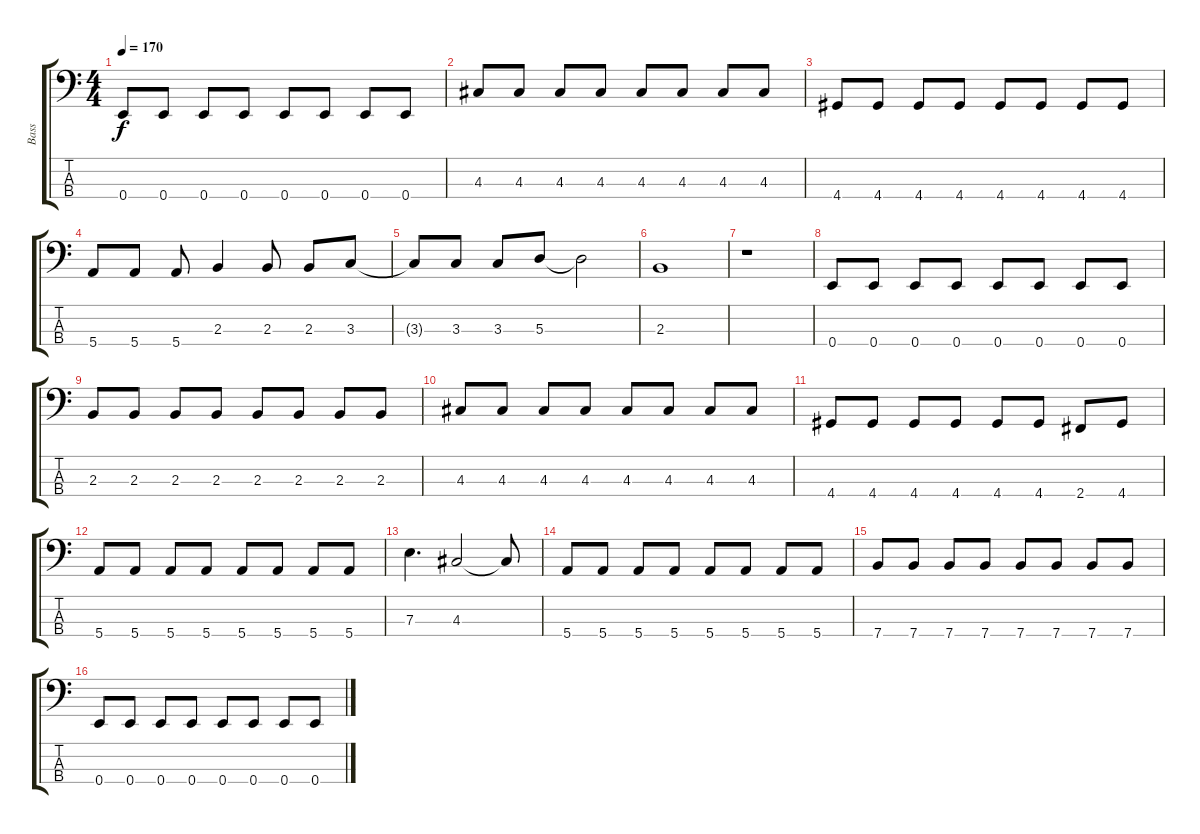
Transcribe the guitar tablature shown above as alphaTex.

\track ("Bass" "Bass") {instrument electricbassfinger}
\staff {score tabs}
\tuning (G2 D2 A1 E1) {hide}
\ts (4 4)
\tempo 170
\clef f4
\ks c
0.4.8{dy f} 0.4.8 0.4.8 0.4.8 0.4.8 0.4.8 0.4.8 0.4.8 |
4.3.8 4.3.8 4.3.8 4.3.8 4.3.8 4.3.8 4.3.8 4.3.8 |
4.4.8 4.4.8 4.4.8 4.4.8 4.4.8 4.4.8 4.4.8 4.4.8 |
5.4.8 5.4.8 5.4.8 2.3.4 2.3.8 2.3.8 3.3.8 |
3.3{t}.8 3.3.8 3.3.8 5.3.8 5.3{t}.2 |
2.3.1 |
r.1 |
0.4.8 0.4.8 0.4.8 0.4.8 0.4.8 0.4.8 0.4.8 0.4.8 |
2.3.8 2.3.8 2.3.8 2.3.8 2.3.8 2.3.8 2.3.8 2.3.8 |
4.3.8 4.3.8 4.3.8 4.3.8 4.3.8 4.3.8 4.3.8 4.3.8 |
4.4.8 4.4.8 4.4.8 4.4.8 4.4.8 4.4.8 2.4.8 4.4.8 |
5.4.8 5.4.8 5.4.8 5.4.8 5.4.8 5.4.8 5.4.8 5.4.8 |
7.3.4{d} 4.3.2 4.3{t}.8 |
5.4.8 5.4.8 5.4.8 5.4.8 5.4.8 5.4.8 5.4.8 5.4.8 |
7.4.8 7.4.8 7.4.8 7.4.8 7.4.8 7.4.8 7.4.8 7.4.8 |
0.4.8 0.4.8 0.4.8 0.4.8 0.4.8 0.4.8 0.4.8 0.4.8
